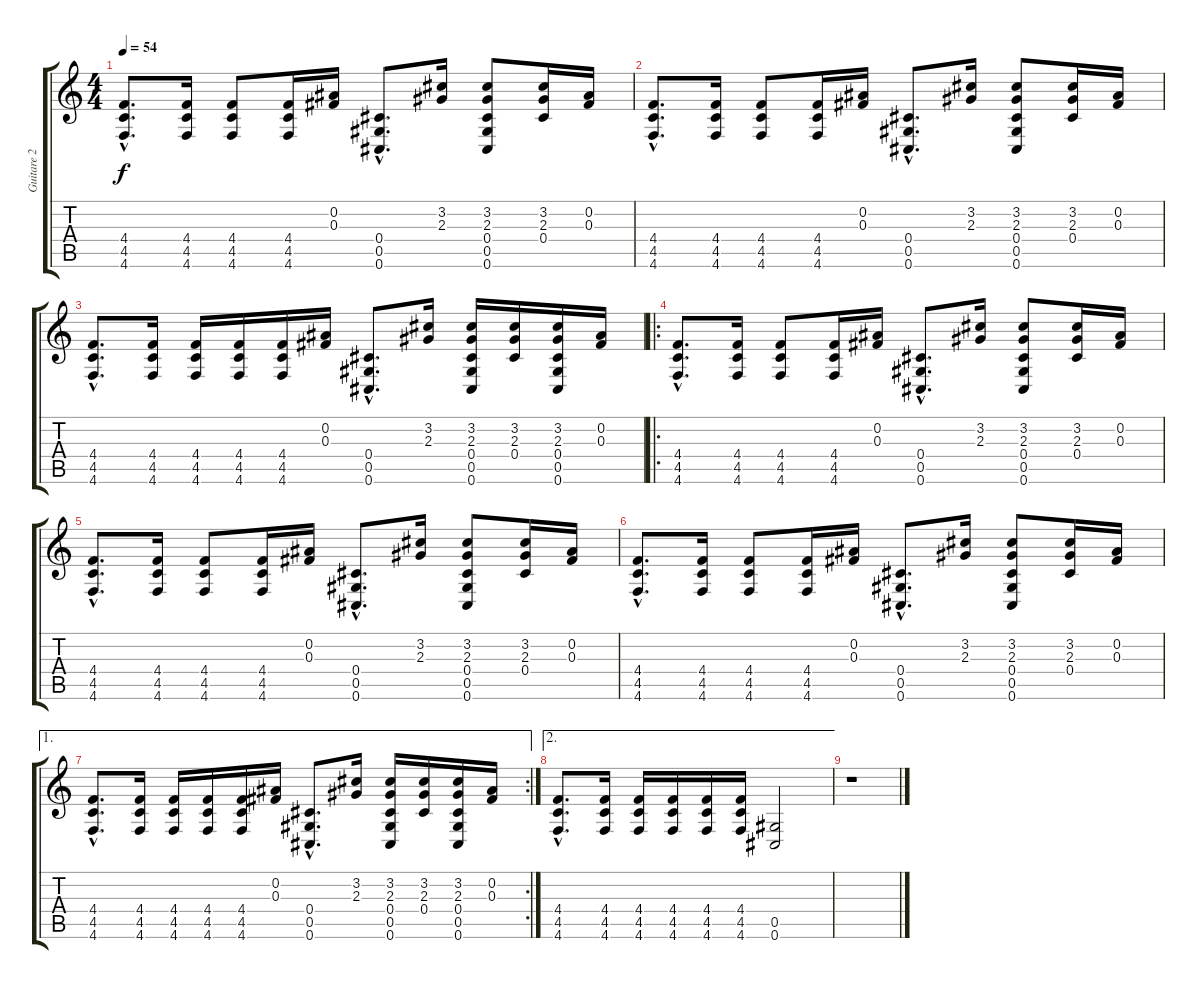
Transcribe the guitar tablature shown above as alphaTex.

\track ("Guitare 2" "Guitare 2") {instrument acousticguitarsteel}
\staff {score tabs}
\tuning (Eb4 Bb3 Gb3 Db3 Ab2 Db2) {hide}
\ts (4 4)
\tempo 54
\clef g2
\ks c
(4.4{hac} 4.5{hac} 4.6{hac}).8{d dy f} (4.4 4.5 4.6).16 (4.4 4.5 4.6).8 (4.4 4.5 4.6).16 (0.2 0.3).16 (0.4{hac} 0.5{hac} 0.6{hac}).8{d} (3.2 2.3).16 (3.2 2.3 0.4 0.5 0.6).8 (3.2 2.3 0.4).16 (0.2 0.3).16 |
(4.4{hac} 4.5{hac} 4.6{hac}).8{d} (4.4 4.5 4.6).16 (4.4 4.5 4.6).8 (4.4 4.5 4.6).16 (0.2 0.3).16 (0.4{hac} 0.5{hac} 0.6{hac}).8{d} (3.2 2.3).16 (3.2 2.3 0.4 0.5 0.6).8 (3.2 2.3 0.4).16 (0.2 0.3).16 |
(4.4{hac} 4.5{hac} 4.6{hac}).8{d} (4.4 4.5 4.6).16 (4.4 4.5 4.6).16 (4.4 4.5 4.6).16 (4.4 4.5 4.6).16 (0.2 0.3).16 (0.4{hac} 0.5{hac} 0.6{hac}).8{d} (3.2 2.3).16 (3.2 2.3 0.4 0.5 0.6).16 (3.2 2.3 0.4).16 (3.2 2.3 0.4 0.5 0.6).16 (0.2 0.3).16 |
\ro
(4.4{hac} 4.5{hac} 4.6{hac}).8{d} (4.4 4.5 4.6).16 (4.4 4.5 4.6).8 (4.4 4.5 4.6).16 (0.2 0.3).16 (0.4{hac} 0.5{hac} 0.6{hac}).8{d} (3.2 2.3).16 (3.2 2.3 0.4 0.5 0.6).8 (3.2 2.3 0.4).16 (0.2 0.3).16 |
(4.4{hac} 4.5{hac} 4.6{hac}).8{d} (4.4 4.5 4.6).16 (4.4 4.5 4.6).8 (4.4 4.5 4.6).16 (0.2 0.3).16 (0.4{hac} 0.5{hac} 0.6{hac}).8{d} (3.2 2.3).16 (3.2 2.3 0.4 0.5 0.6).8 (3.2 2.3 0.4).16 (0.2 0.3).16 |
(4.4{hac} 4.5{hac} 4.6{hac}).8{d} (4.4 4.5 4.6).16 (4.4 4.5 4.6).8 (4.4 4.5 4.6).16 (0.2 0.3).16 (0.4{hac} 0.5{hac} 0.6{hac}).8{d} (3.2 2.3).16 (3.2 2.3 0.4 0.5 0.6).8 (3.2 2.3 0.4).16 (0.2 0.3).16 |
\ae 1
\rc 2
(4.4{hac} 4.5{hac} 4.6{hac}).8{d} (4.4 4.5 4.6).16 (4.4 4.5 4.6).16 (4.4 4.5 4.6).16 (4.4 4.5 4.6).16 (0.2 0.3).16 (0.4{hac} 0.5{hac} 0.6{hac}).8{d} (3.2 2.3).16 (3.2 2.3 0.4 0.5 0.6).16 (3.2 2.3 0.4).16 (3.2 2.3 0.4 0.5 0.6).16 (0.2 0.3).16 |
\ae 2
(4.4{hac} 4.5{hac} 4.6{hac}).8{d} (4.4 4.5 4.6).16 (4.4 4.5 4.6).16 (4.4 4.5 4.6).16 (4.4 4.5 4.6).16 (4.4 4.5 4.6).16 (0.5 0.6).2 |
r.1
